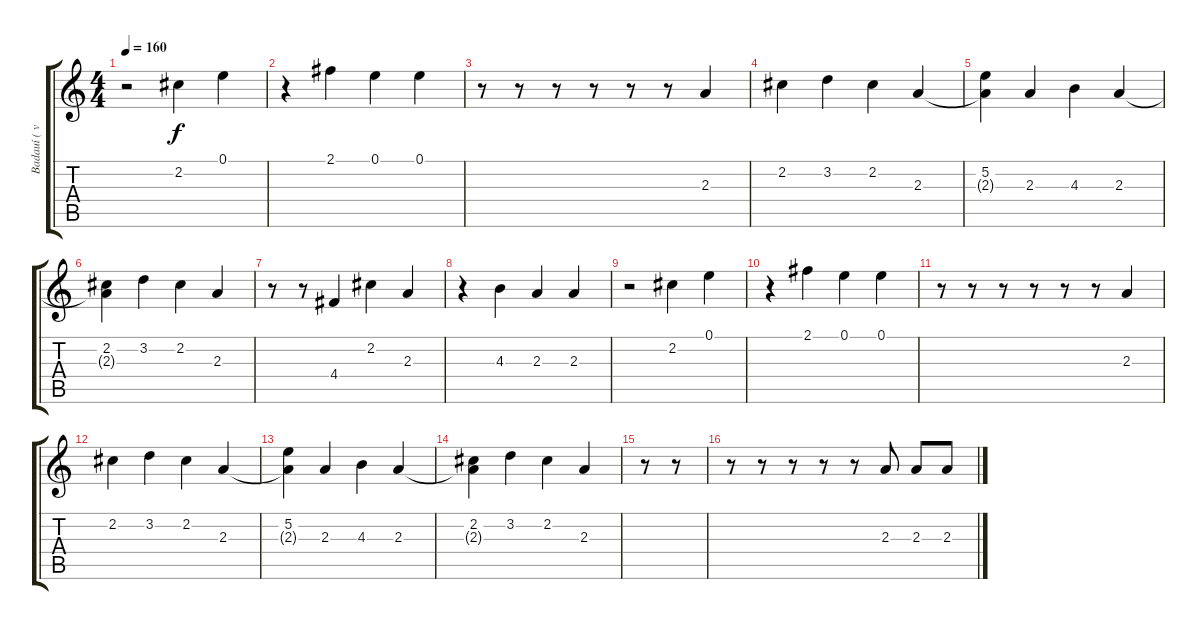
\track ("Badauí ( vocal )" "Badauí ( v") {instrument acousticguitarnylon}
\staff {score tabs}
\tuning (E4 B3 G3 D3 A2 E2) {hide}
\ts (4 4)
\tempo 160
\clef g2
\ks c
r.2{dy f} 2.2.4 0.1.4 |
r.4 2.1.4 0.1.4 0.1.4 |
r.8 r.8 r.8 r.8 r.8 r.8 2.3.4 |
2.2.4 3.2.4 2.2.4 2.3.4 |
(5.2 2.3{t}).4 2.3.4 4.3.4 2.3.4 |
(2.2 2.3{t}).4 3.2.4 2.2.4 2.3.4 |
r.8 r.8 4.4.4 2.2.4 2.3.4 |
r.4 4.3.4 2.3.4 2.3.4 |
r.2 2.2.4 0.1.4 |
r.4 2.1.4 0.1.4 0.1.4 |
r.8 r.8 r.8 r.8 r.8 r.8 2.3.4 |
2.2.4 3.2.4 2.2.4 2.3.4 |
(5.2 2.3{t}).4 2.3.4 4.3.4 2.3.4 |
(2.2 2.3{t}).4 3.2.4 2.2.4 2.3.4 |
r.8 r.8 |
r.8 r.8 r.8 r.8 r.8 2.3.8 2.3.8 2.3.8
